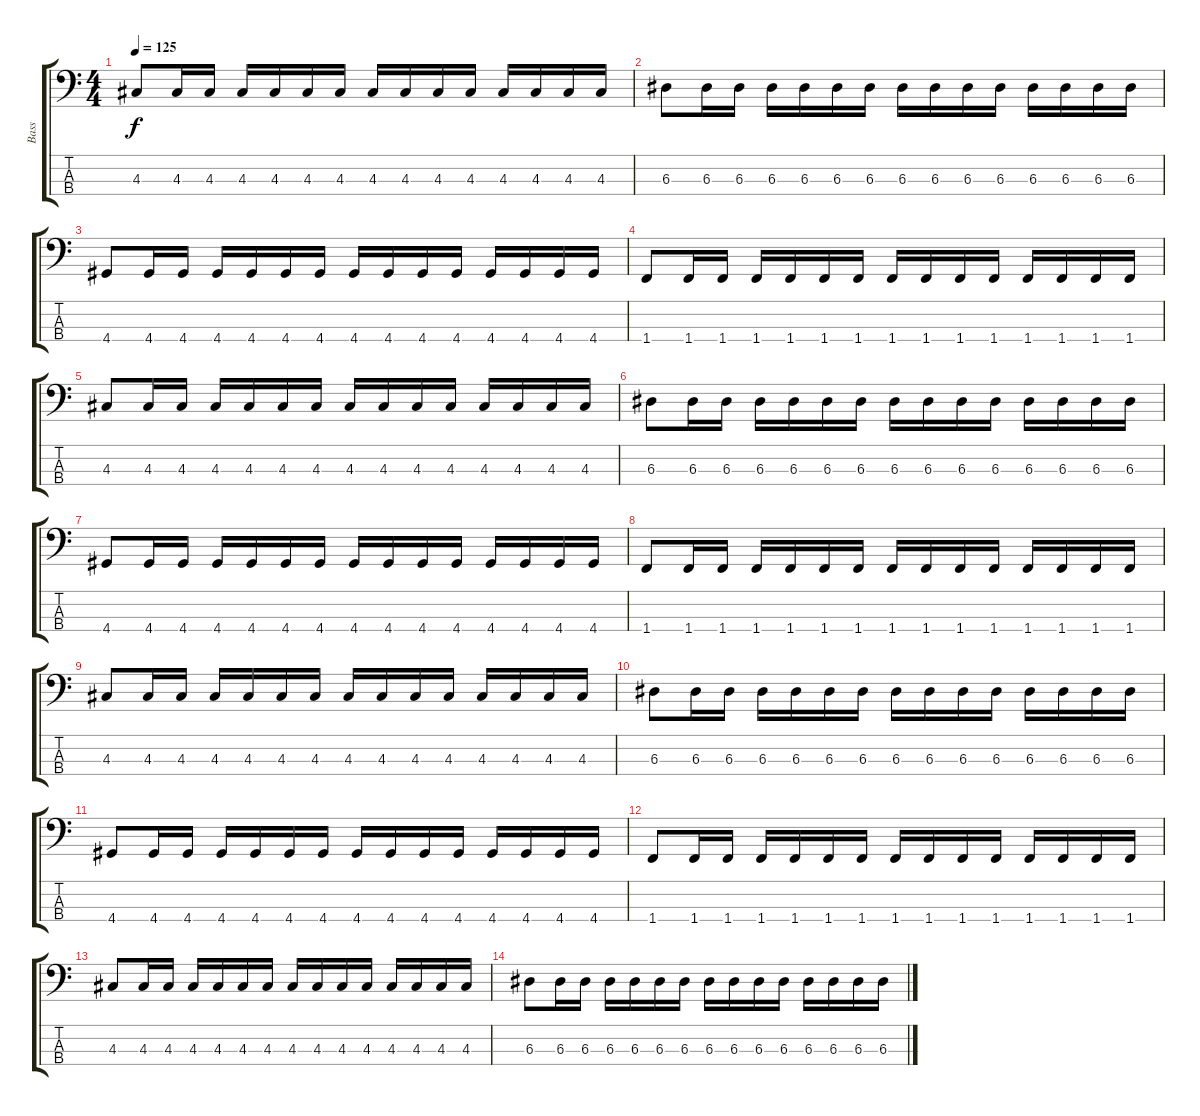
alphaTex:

\track ("Bass" "Bass") {instrument electricbassfinger}
\staff {score tabs}
\tuning (G2 D2 A1 E1) {hide}
\ts (4 4)
\tempo 125
\clef f4
\ks c
4.3.8{dy f} 4.3.16 4.3.16 4.3.16 4.3.16 4.3.16 4.3.16 4.3.16 4.3.16 4.3.16 4.3.16 4.3.16 4.3.16 4.3.16 4.3.16 |
6.3.8 6.3.16 6.3.16 6.3.16 6.3.16 6.3.16 6.3.16 6.3.16 6.3.16 6.3.16 6.3.16 6.3.16 6.3.16 6.3.16 6.3.16 |
4.4.8 4.4.16 4.4.16 4.4.16 4.4.16 4.4.16 4.4.16 4.4.16 4.4.16 4.4.16 4.4.16 4.4.16 4.4.16 4.4.16 4.4.16 |
1.4.8 1.4.16 1.4.16 1.4.16 1.4.16 1.4.16 1.4.16 1.4.16 1.4.16 1.4.16 1.4.16 1.4.16 1.4.16 1.4.16 1.4.16 |
4.3.8 4.3.16 4.3.16 4.3.16 4.3.16 4.3.16 4.3.16 4.3.16 4.3.16 4.3.16 4.3.16 4.3.16 4.3.16 4.3.16 4.3.16 |
6.3.8 6.3.16 6.3.16 6.3.16 6.3.16 6.3.16 6.3.16 6.3.16 6.3.16 6.3.16 6.3.16 6.3.16 6.3.16 6.3.16 6.3.16 |
4.4.8 4.4.16 4.4.16 4.4.16 4.4.16 4.4.16 4.4.16 4.4.16 4.4.16 4.4.16 4.4.16 4.4.16 4.4.16 4.4.16 4.4.16 |
1.4.8 1.4.16 1.4.16 1.4.16 1.4.16 1.4.16 1.4.16 1.4.16 1.4.16 1.4.16 1.4.16 1.4.16 1.4.16 1.4.16 1.4.16 |
4.3.8 4.3.16 4.3.16 4.3.16 4.3.16 4.3.16 4.3.16 4.3.16 4.3.16 4.3.16 4.3.16 4.3.16 4.3.16 4.3.16 4.3.16 |
6.3.8 6.3.16 6.3.16 6.3.16 6.3.16 6.3.16 6.3.16 6.3.16 6.3.16 6.3.16 6.3.16 6.3.16 6.3.16 6.3.16 6.3.16 |
4.4.8 4.4.16 4.4.16 4.4.16 4.4.16 4.4.16 4.4.16 4.4.16 4.4.16 4.4.16 4.4.16 4.4.16 4.4.16 4.4.16 4.4.16 |
1.4.8 1.4.16 1.4.16 1.4.16 1.4.16 1.4.16 1.4.16 1.4.16 1.4.16 1.4.16 1.4.16 1.4.16 1.4.16 1.4.16 1.4.16 |
4.3.8 4.3.16 4.3.16 4.3.16 4.3.16 4.3.16 4.3.16 4.3.16 4.3.16 4.3.16 4.3.16 4.3.16 4.3.16 4.3.16 4.3.16 |
6.3.8 6.3.16 6.3.16 6.3.16 6.3.16 6.3.16 6.3.16 6.3.16 6.3.16 6.3.16 6.3.16 6.3.16 6.3.16 6.3.16 6.3.16
